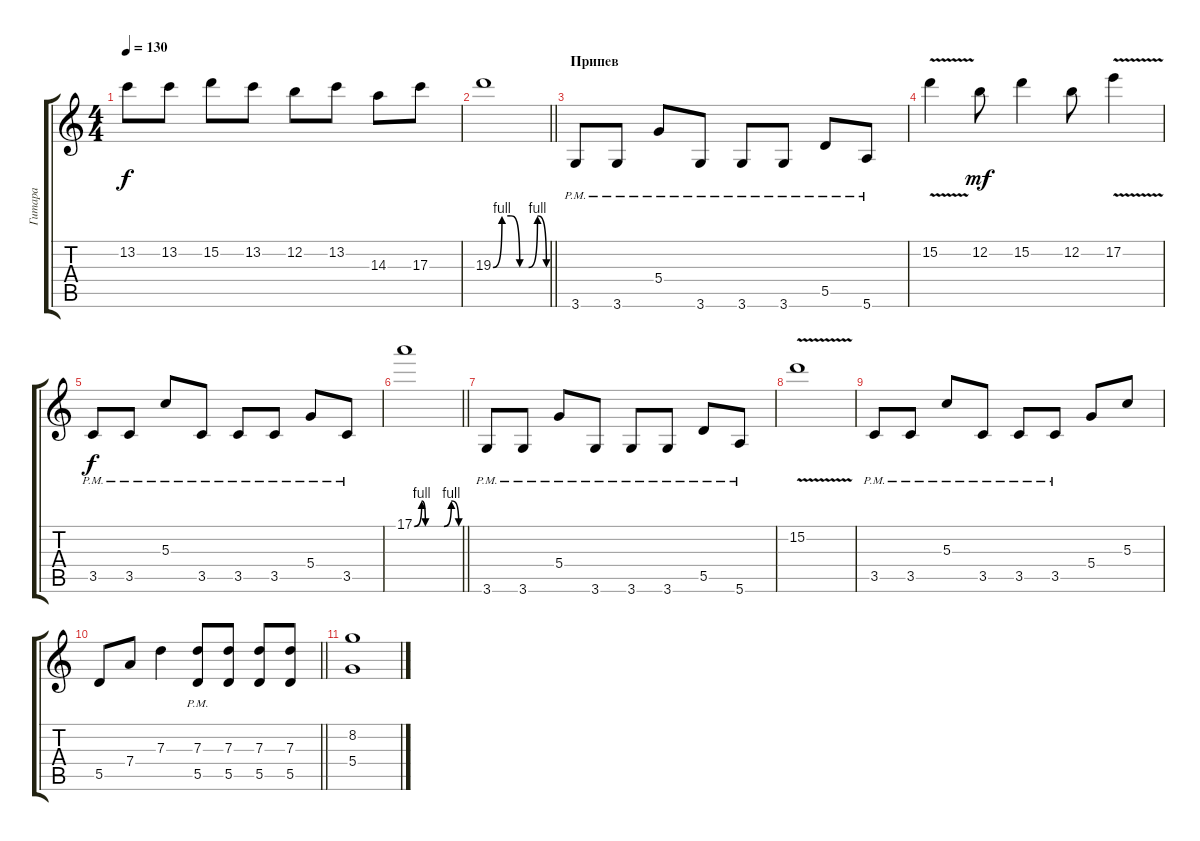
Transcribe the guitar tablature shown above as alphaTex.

\track ("Гитара" "Гитара") {instrument distortionguitar}
\staff {score tabs}
\tuning (E4 B3 G3 D3 A2 E2) {hide}
\ts (4 4)
\tempo 130
\clef g2
\ks c
13.2.8{dy f} 13.2.8 15.2.8 13.2.8 12.2.8 13.2.8 14.3.8 17.3.8 |
\barLineRight lightlight
19.3{be (custom 0 0 10 4 20 4 30 0 40 0 50 4 60 0)}.1 |
\section ("" "Припев")
3.6{pm}.8 3.6{pm}.8 5.4{pm}.8 3.6{pm}.8 3.6{pm}.8 3.6{pm}.8 5.5{pm}.8 5.6{pm}.8 |
15.2{v}.4 12.2.8{dy mf} 15.2.4 12.2.8 17.2{v}.4 |
3.5{pm}.8{dy f} 3.5{pm}.8 5.3{pm}.8 3.5{pm}.8 3.5{pm}.8 3.5{pm}.8 5.4{pm}.8 3.5{pm}.8 |
\barLineRight lightlight
17.1{be (custom 0 0 10 4 15 0 30 0 40 0 50 4 60 0)}.1 |
3.6{pm}.8 3.6{pm}.8 5.4{pm}.8 3.6{pm}.8 3.6{pm}.8 3.6{pm}.8 5.5{pm}.8 5.6{pm}.8 |
15.2{v}.1 |
3.5{pm}.8 3.5{pm}.8 5.3{pm}.8 3.5{pm}.8 3.5{pm}.8 3.5{pm}.8 5.4.8 5.3.8 |
\barLineRight lightlight
5.5.8 7.4.8 7.3.4 (7.3{pm} 5.5{pm}).8 (7.3 5.5).8 (7.3 5.5).8 (7.3 5.5).8 |
(8.2 5.4).1
